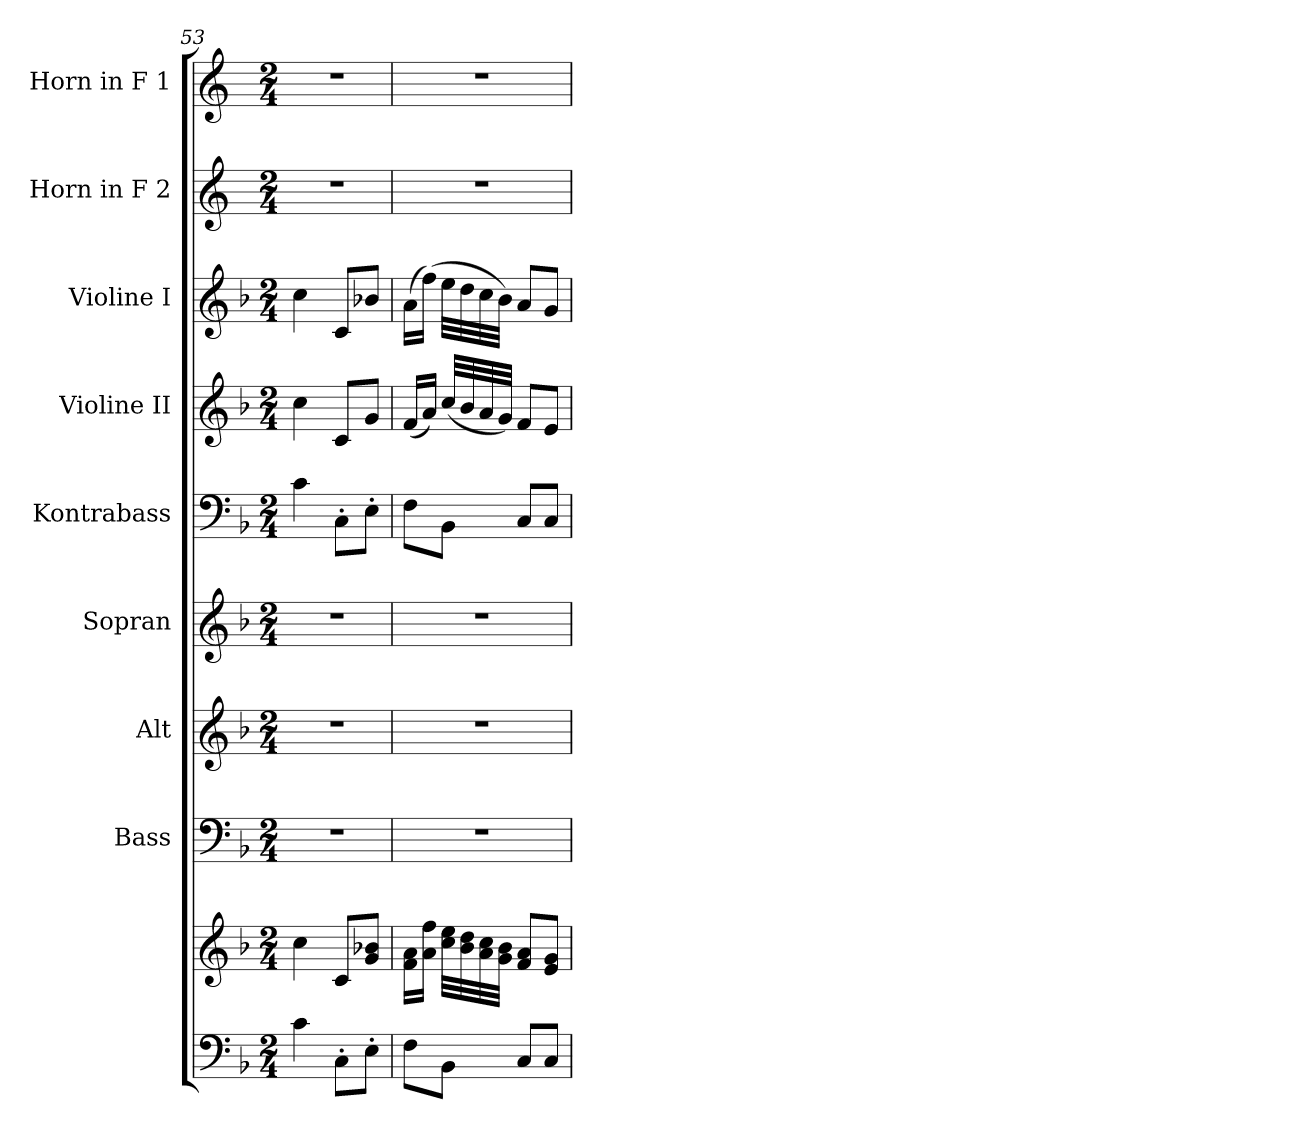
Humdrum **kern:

**kern	**kern	**kern	**kern	**kern	**kern	**kern	**kern	**kern	**kern
*part9	*part9	*part8	*part7	*part6	*part5	*part4	*part3	*part2	*part1
*staff10	*staff9	*staff8	*staff7	*staff6	*staff5	*staff4	*staff3	*staff2	*staff1
*	*	*I"Bass	*I"Alt	*I"Sopran	*I"Kontrabass	*I"Violine II	*I"Violine I	*I"Horn in F 2	*I"Horn in F 1
*	*	*I'B.	*I'A.	*I'S.	*I'Kb.	*I'Vl. II	*I'Vl. I	*I'Hrn. 2	*I'Hrn. 1
*clefF4	*clefG2	*clefF4	*clefG2	*clefG2	*clefF4	*clefG2	*clefG2	*clefG2	*clefG2
*	*	*	*	*	*ITrd7c12	*	*	*ITrd4c7	*ITrd4c7
*k[b-]	*k[b-]	*k[b-]	*k[b-]	*k[b-]	*k[b-]	*k[b-]	*k[b-]	*k[b-]	*k[b-]
*F:	*F:	*F:	*F:	*F:	*F:	*F:	*F:	*F:	*F:
*M2/4	*M2/4	*M2/4	*M2/4	*M2/4	*M2/4	*M2/4	*M2/4	*M2/4	*M2/4
=53	=53	=53	=53	=53	=53	=53	=53	=53	=53
4c\	4cc\	2r	2r	2r	4C\	4cc\	4cc\	2r	2r
8C'>\L	8c/L	.	.	.	8CC'>\L	8c/L	8c/L	.	.
8E'>\J	8g/ 8b-X/J	.	.	.	8EE'>\J	8g/J	8b-X/J	.	.
=54	=54	=54	=54	=54	=54	=54	=54	=54	=54
8F\L	16f\ 16a\LL	2r	2r	2r	8FF\L	(<16f/LL	(>16a\LL	2r	2r
.	16a\ 16ff\JJ	.	.	.	.	16a/JJ)	(>16ff\JJ)	.	.
8BB-\J	32cc\ 32ee\LLL	.	.	.	8BBB-\J	(<32cc/LLL	32ee\LLL	.	.
.	32b-\ 32dd\	.	.	.	.	32b-/	32dd\	.	.
.	32a\ 32cc\	.	.	.	.	32a/	32cc\	.	.
.	32g\ 32b-\JJJ	.	.	.	.	32g/JJJ)	32b-\JJJ)	.	.
8C/L	8f/ 8a/L	.	.	.	8CC/L	8f/L	8a/L	.	.
8C/J	8e/ 8g/J	.	.	.	8CC/J	8e/J	8g/J	.	.
=	=	=	=	=	=	=	=	=	=
*-	*-	*-	*-	*-	*-	*-	*-	*-	*-
